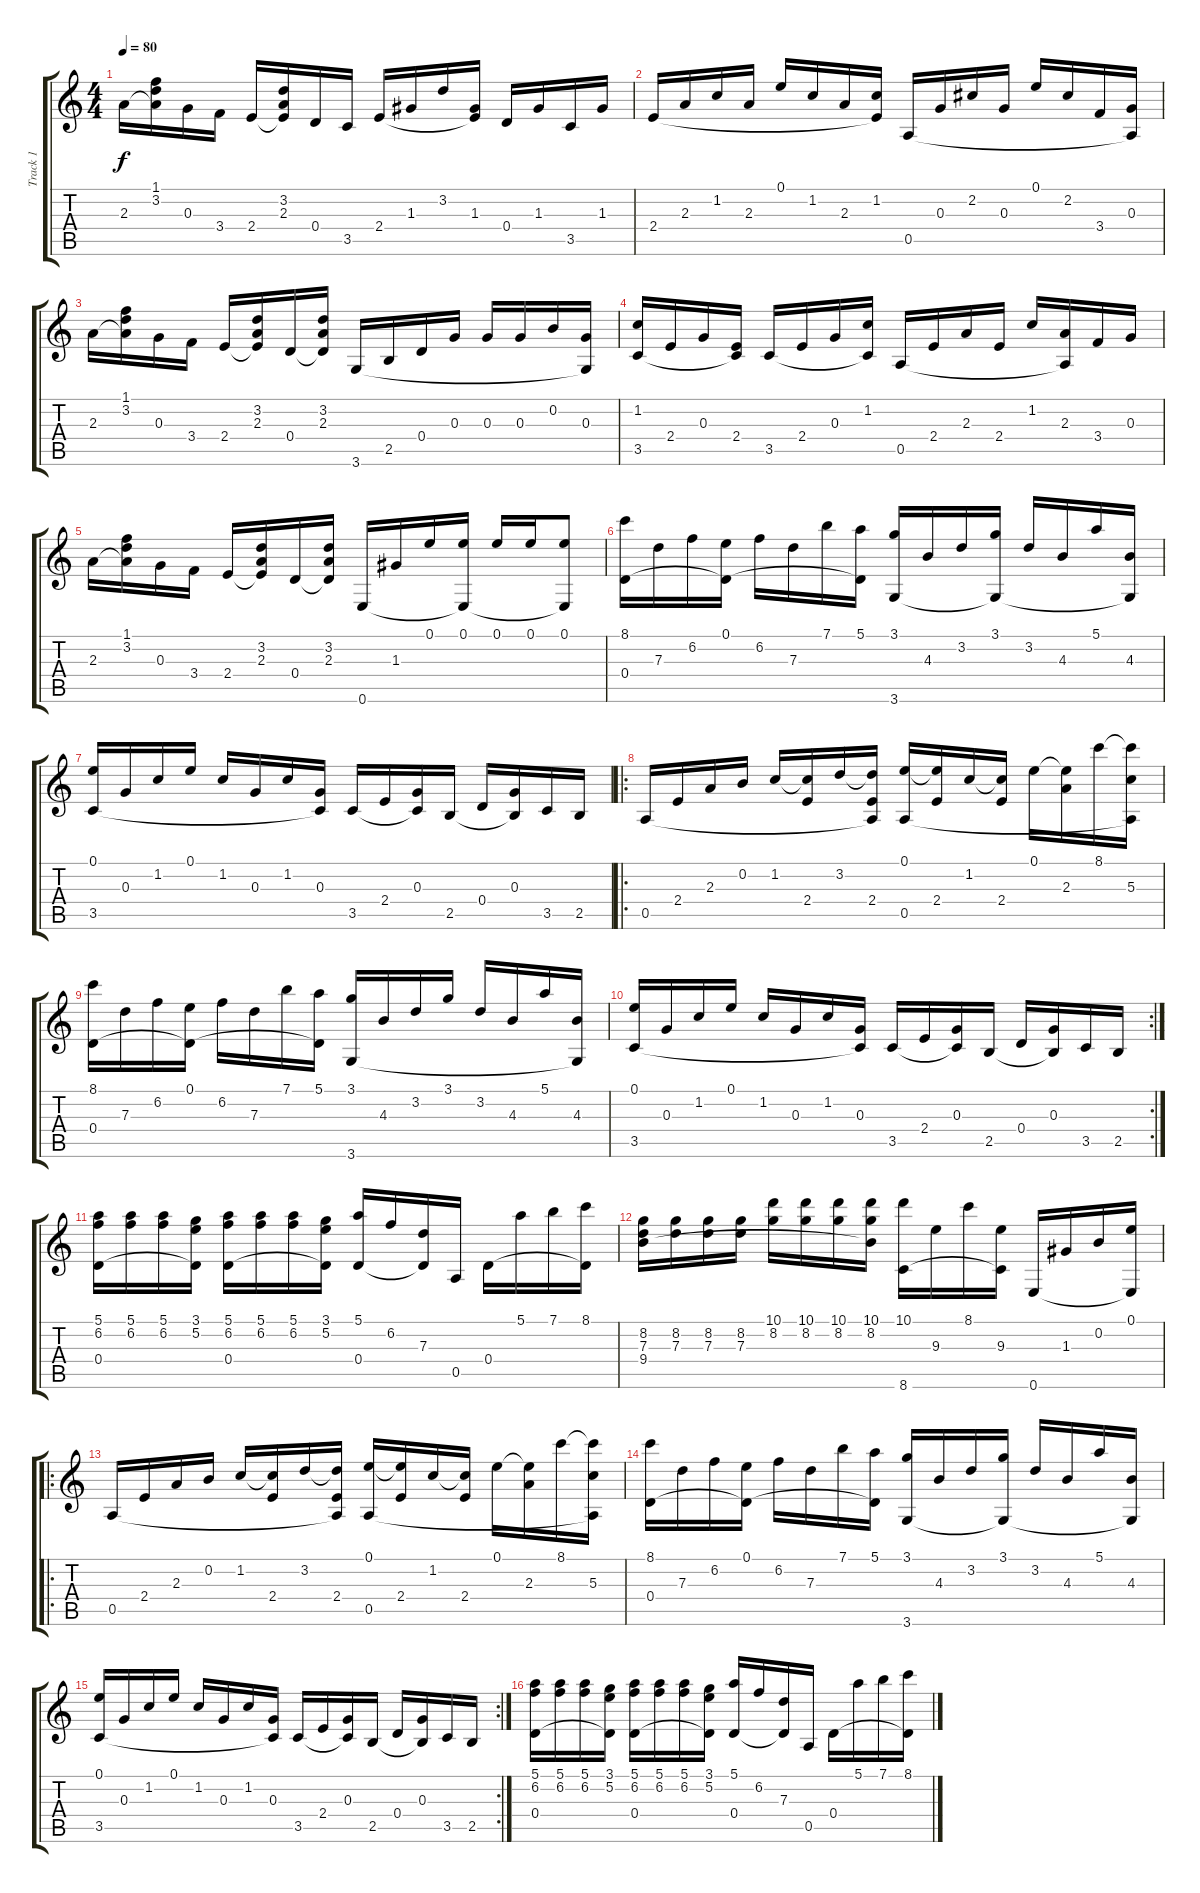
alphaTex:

\track ("Track 1" "Track 1") {instrument acousticguitarnylon}
\staff {score tabs}
\tuning (E4 B3 G3 D3 A2 E2) {hide}
\ts (4 4)
\tempo 80
\clef g2
\ks c
2.3.16{dy f} (1.1 3.2 2.3{t}).16 0.3.16 3.4.16 2.4.16 (3.2 2.3 2.4{t}).16 0.4.16 3.5.16 2.4.16 1.3.16 3.2.16 (1.3 2.4{t}).16 0.4.16 1.3.16 3.5.16 1.3.16 |
2.4.16 2.3.16 1.2.16 2.3.16 0.1.16 1.2.16 2.3.16 (1.2 2.4{t}).16 0.5.16 0.3.16 2.2.16 0.3.16 0.1.16 2.2.16 3.4.16 (0.3 0.5{t}).16 |
2.3.16 (1.1 3.2 2.3{t}).16 0.3.16 3.4.16 2.4.16 (3.2 2.3 2.4{t}).16 0.4.16 (3.2 2.3 0.4{t}).16 3.6.16 2.5.16 0.4.16 0.3.16 0.3.16 0.3.16 0.2.16 (0.3 3.6{t}).16 |
(1.2 3.5).16 2.4.16 0.3.16 (2.4 3.5{t}).16 3.5.16 2.4.16 0.3.16 (1.2 3.5{t}).16 0.5.16 2.4.16 2.3.16 2.4.16 1.2.16 (2.3 0.5{t}).16 3.4.16 0.3.16 |
2.3.16 (1.1 3.2 2.3{t}).16 0.3.16 3.4.16 2.4.16 (3.2 2.3 2.4{t}).16 0.4.16 (3.2 2.3 0.4{t}).16 0.6.16 1.3.16 0.1.16 (0.1 0.6{t}).16 0.1.16 0.1.16 (0.1 0.6{t}).8 |
(8.1 0.4).16 7.3.16 6.2.16 (0.1 0.4{t}).16 6.2.16 7.3.16 7.1.16 (5.1 0.4{t}).16 (3.1 3.6).16 4.3.16 3.2.16 (3.1 3.6{t}).16 3.2.16 4.3.16 5.1.16 (4.3 3.6{t}).16 |
(0.1 3.5).16 0.3.16 1.2.16 0.1.16 1.2.16 0.3.16 1.2.16 (0.3 3.5{t}).16 3.5.16 2.4.16 (0.3 3.5{t}).16 2.5.16 0.4.16 (0.3 2.5{t}).16 3.5.16 2.5.16 |
\ro
0.5.16 2.4.16 2.3.16 0.2.16 1.2.16 (1.2{t} 2.4).16 3.2.16 (3.2{t} 2.4 0.5{t}).16 (0.1 0.5).16 (0.1{t} 2.4).16 1.2.16 (1.2{t} 2.4).16 0.1.16 (0.1{t} 2.3).16 8.1.16 (8.1{t} 5.3 0.5{t}).16 |
(8.1 0.4).16 7.3.16 6.2.16 (0.1 0.4{t}).16 6.2.16 7.3.16 7.1.16 (5.1 0.4{t}).16 (3.1 3.6).16 4.3.16 3.2.16 3.1.16 3.2.16 4.3.16 5.1.16 (4.3 3.6{t}).16 |
\rc 2
(0.1 3.5).16 0.3.16 1.2.16 0.1.16 1.2.16 0.3.16 1.2.16 (0.3 3.5{t}).16 3.5.16 2.4.16 (0.3 3.5{t}).16 2.5.16 0.4.16 (0.3 2.5{t}).16 3.5.16 2.5.16 |
(5.1 6.2 0.4).16 (5.1 6.2).16 (5.1 6.2).16 (3.1 5.2 0.4{t}).16 (5.1 6.2 0.4).16 (5.1 6.2).16 (5.1 6.2).16 (3.1 5.2 0.4{t}).16 (5.1 0.4).16 6.2.16 (7.3 0.4{t}).16 0.5.16 0.4.16 5.1.16 7.1.16 (8.1 0.4{t}).16 |
(8.2 7.3 9.4).16 (8.2 7.3).16 (8.2 7.3).16 (8.2 7.3).16 (10.1 8.2).16 (10.1 8.2).16 (10.1 8.2).16 (10.1 8.2 9.4{t}).16 (10.1 8.6).16 9.3.16 8.1.16 (9.3 8.6{t}).16 0.6.16 1.3.16 0.2.16 (0.1 0.6{t}).16 |
\ro
0.5.16 2.4.16 2.3.16 0.2.16 1.2.16 (1.2{t} 2.4).16 3.2.16 (3.2{t} 2.4 0.5{t}).16 (0.1 0.5).16 (0.1{t} 2.4).16 1.2.16 (1.2{t} 2.4).16 0.1.16 (0.1{t} 2.3).16 8.1.16 (8.1{t} 5.3 0.5{t}).16 |
(8.1 0.4).16 7.3.16 6.2.16 (0.1 0.4{t}).16 6.2.16 7.3.16 7.1.16 (5.1 0.4{t}).16 (3.1 3.6).16 4.3.16 3.2.16 (3.1 3.6{t}).16 3.2.16 4.3.16 5.1.16 (4.3 3.6{t}).16 |
\rc 2
(0.1 3.5).16 0.3.16 1.2.16 0.1.16 1.2.16 0.3.16 1.2.16 (0.3 3.5{t}).16 3.5.16 2.4.16 (0.3 3.5{t}).16 2.5.16 0.4.16 (0.3 2.5{t}).16 3.5.16 2.5.16 |
(5.1 6.2 0.4).16 (5.1 6.2).16 (5.1 6.2).16 (3.1 5.2 0.4{t}).16 (5.1 6.2 0.4).16 (5.1 6.2).16 (5.1 6.2).16 (3.1 5.2 0.4{t}).16 (5.1 0.4).16 6.2.16 (7.3 0.4{t}).16 0.5.16 0.4.16 5.1.16 7.1.16 (8.1 0.4{t}).16
